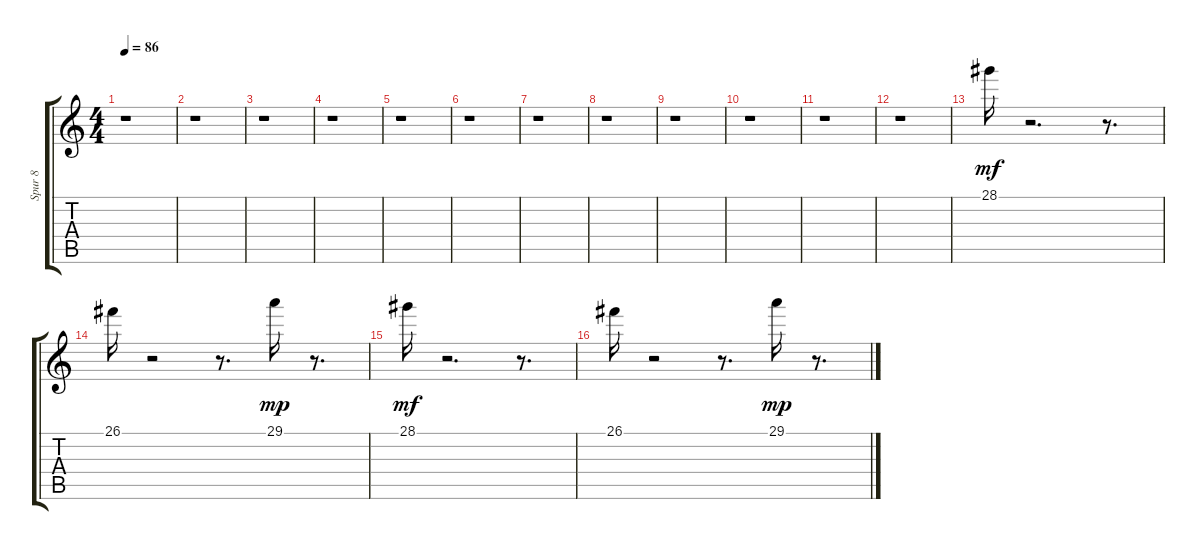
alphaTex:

\track ("Spur 8" "Spur 8") {instrument fx3crystal}
\staff {score tabs}
\tuning (E4 B3 G3 D3 A2 E2) {hide}
\ts (4 4)
\tempo 86
\clef g2
\ks c
r.1{dy mf} |
r.1 |
r.1 |
r.1 |
r.1 |
r.1 |
r.1 |
r.1 |
r.1 |
r.1 |
r.1 |
r.1 |
28.1.16 r.2{d} r.8{d} |
26.1.16 r.2 r.8{d} 29.1.16{dy mp} r.8{d} |
28.1.16{dy mf} r.2{d} r.8{d} |
26.1.16 r.2 r.8{d} 29.1.16{dy mp} r.8{d}
